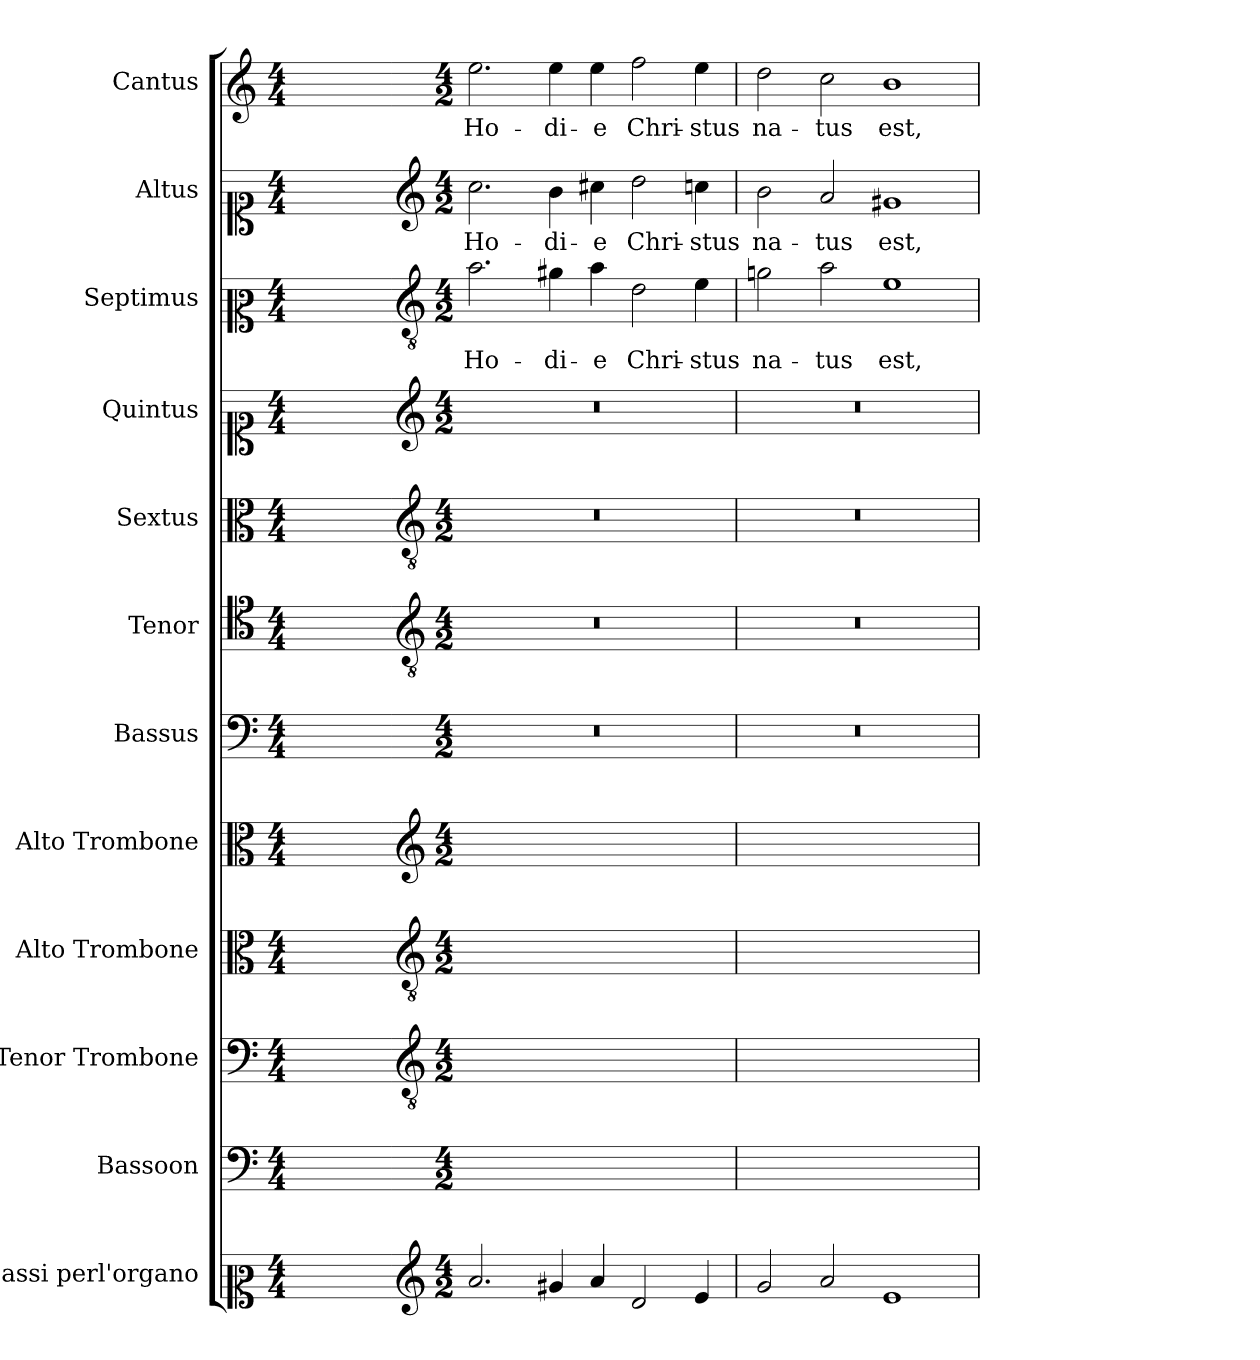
**kern	**kern	**kern	**kern	**kern	**kern	**kern	**kern	**kern	**kern	**text	**kern	**text	**kern	**text
*part12	*part11	*part10	*part9	*part8	*part7	*part6	*part5	*part4	*part3	*part3	*part2	*part2	*part1	*part1
*staff12	*staff11	*staff10	*staff9	*staff8	*staff7	*staff6	*staff5	*staff4	*staff3	*staff3	*staff2	*staff2	*staff1	*staff1
*I"Bassi perl'organo	*I"Bassoon	*I"Tenor Trombone	*I"Alto Trombone	*I"Alto Trombone	*I"Bassus	*I"Tenor	*I"Sextus	*I"Quintus	*I"Septimus	*	*I"Altus	*	*I"Cantus	*
*	*I'Bsn.	*I'Tbn.	*I'A. Tbn.	*I'A. Tbn.	*I'B.	*I'T.	*	*	*	*	*I'A.	*	*I'C.	*
*clefC2	*clefF4	*clefF4	*clefC3	*clefC3	*clefF4	*clefC4	*clefC3	*clefC1	*clefC2	*	*clefC1	*	*clefG2	*
*	*	*	*	*	*	*ITrd7c12	*ITrd7c12	*	*ITrd7c12	*	*	*	*	*
*k[]	*k[]	*k[]	*k[]	*k[]	*k[]	*k[]	*k[]	*k[]	*k[]	*	*k[]	*	*k[]	*
*a:	*a:	*a:	*a:	*a:	*a:	*a:	*a:	*a:	*a:	*	*a:	*	*a:	*
*M4/4	*M4/4	*M4/4	*M4/4	*M4/4	*M4/4	*M4/4	*M4/4	*M4/4	*M4/4	*	*M4/4	*	*M4/4	*
=1	=1	=1	=1	=1	=1	=1	=1	=1	=1	=1	=1	=1	=1	=1
1ryy	1ryy	1ryy	1ryy	1ryy	1ryy	1ryy	1ryy	1ryy	1ryy	.	1ryy	.	1ryy	.
=2-	=2-	=2-	=2-	=2-	=2-	=2-	=2-	=2-	=2-	=2-	=2-	=2-	=2-	=2-
*clefG2	*	*clefGv2	*clefGv2	*clefG2	*	*clefGv2	*clefGv2	*clefG2	*clefGv2	*	*clefG2	*	*	*
*M4/2	*M4/2	*M4/2	*M4/2	*M4/2	*M4/2	*M4/2	*M4/2	*M4/2	*M4/2	*	*M4/2	*	*M4/2	*
!	!	!	!	!	!LO:N:vis=1	!LO:N:vis=1	!LO:N:vis=1	!LO:N:vis=1	!	!LO:LY:b	!	!LO:LY:b	!	!LO:LY:b
2.a/	0ryy	0ryy	0ryy	0ryy	0r	0r	0r	0r	2.A\	Ho-	2.cc\	Ho-	2.ee\	Ho-
!	!	!	!	!	!	!	!	!	!	!LO:LY:b	!	!LO:LY:b	!	!LO:LY:b
4g#X/	.	.	.	.	.	.	.	.	4G#X\	-di-	4b\	-di-	4ee\	-di-
!	!	!	!	!	!	!	!	!	!	!LO:LY:b	!	!LO:LY:b	!	!LO:LY:b
4a/	.	.	.	.	.	.	.	.	4A\	-e	4cc#X\	-e	4ee\	-e
!	!	!	!	!	!	!	!	!	!	!LO:LY:b	!	!LO:LY:b	!	!LO:LY:b
2d/	.	.	.	.	.	.	.	.	2D\	Chri-	2dd\	Chri-	2ff\	Chri-
!	!	!	!	!	!	!	!	!	!	!LO:LY:b	!	!LO:LY:b	!	!LO:LY:b
4e/	.	.	.	.	.	.	.	.	4E\	-stus	4ccn\	-stus	4ee\	-stus
=3	=3	=3	=3	=3	=3	=3	=3	=3	=3	=3	=3	=3	=3	=3
!	!	!	!	!	!LO:N:vis=1	!LO:N:vis=1	!LO:N:vis=1	!LO:N:vis=1	!	!LO:LY:b	!	!LO:LY:b	!	!LO:LY:b
2g/	0ryy	0ryy	0ryy	0ryy	0r	0r	0r	0r	2Gn\	na-	2b\	na-	2dd\	na-
!	!	!	!	!	!	!	!	!	!	!LO:LY:b	!	!LO:LY:b	!	!LO:LY:b
2a/	.	.	.	.	.	.	.	.	2A\	-tus	2a/	-tus	2cc\	-tus
!	!	!	!	!	!	!	!	!	!	!LO:LY:b	!	!LO:LY:b	!	!LO:LY:b
1e	.	.	.	.	.	.	.	.	1E	est,	1g#X	est,	1b	est,
=	=	=	=	=	=	=	=	=	=	=	=	=	=	=
*-	*-	*-	*-	*-	*-	*-	*-	*-	*-	*-	*-	*-	*-	*-
